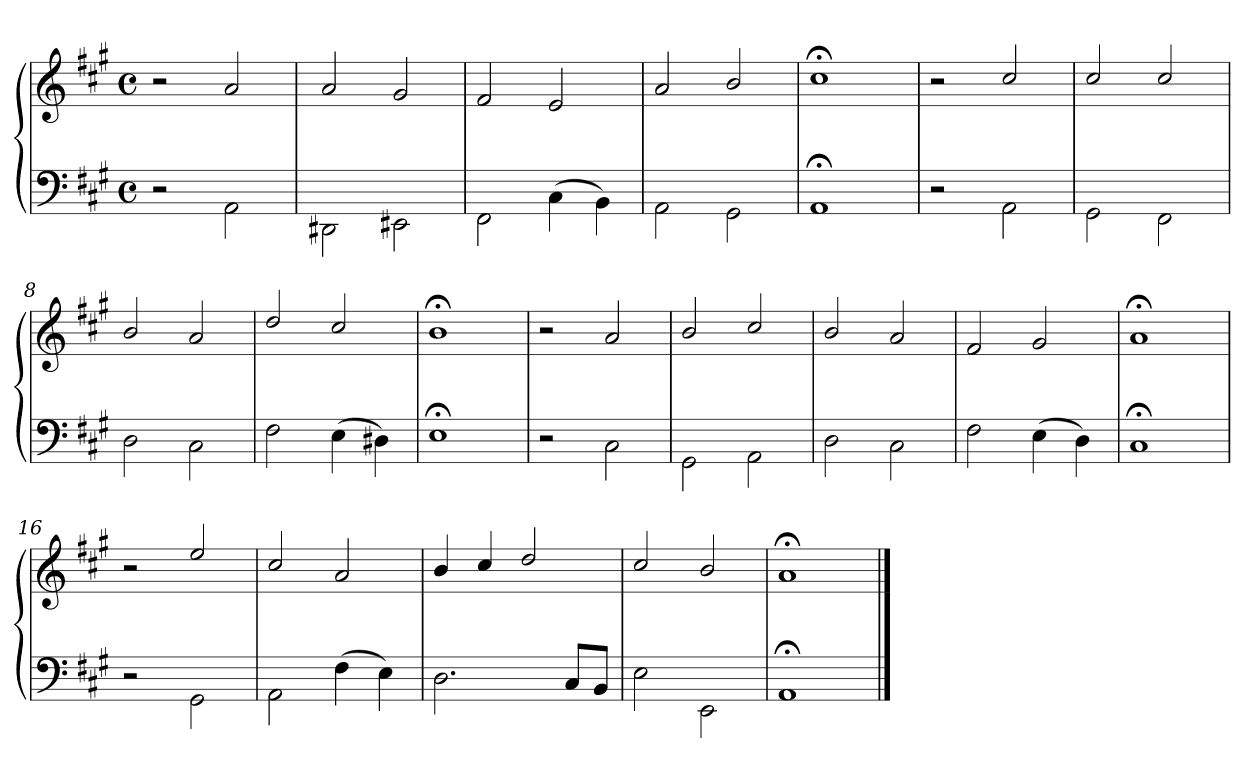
**kern	**kern
*part1	*part1
*staff2	*staff1
*clefF4	*clefG2
*k[f#c#g#]	*k[f#c#g#]
*M4/4	*M4/4
*met(c)	*met(c)
=1	=1
2r	2r
2AA\	2a/
=2	=2
2DD#X\	2a/
2EE#X\	2g#/
=3	=3
2FF#\	2f#/
(4C#\	2e/
4BB\)	.
=4	=4
2AA\	2a/
2GG#\	2b/
=5	=5
1AA;\	1cc#;</
=6	=6
2r	2r
2AA\	2cc#/
=7	=7
2GG#\	2cc#/
2FF#\	2cc#/
=8	=8
2D\	2b/
2C#\	2a/
=9	=9
2F#\	2dd/
(4E\	2cc#/
4D#X\)	.
=10	=10
1E;\	1b;</
!!LO:PB:g=z
=11	=11
2r	2r
2C#\	2a/
=12	=12
2GG#\	2b/
2AA\	2cc#/
=13	=13
2D\	2b/
2C#\	2a/
=14	=14
2F#\	2f#/
(4E\	2g#/
4D\)	.
=15	=15
1C#;\	1a;</
=16	=16
2r	2r
2GG#\	2ee/
=17	=17
2AA\	2cc#/
(4F#\	2a/
4E\)	.
=18	=18
2.D\	4b/
.	4cc#/
.	2dd/
8C#L	.
8BBJ	.
=19	=19
2E\	2cc#/
2EE\	2b/
=20	=20
1AA;\	1a;</
==	==
*-	*-
